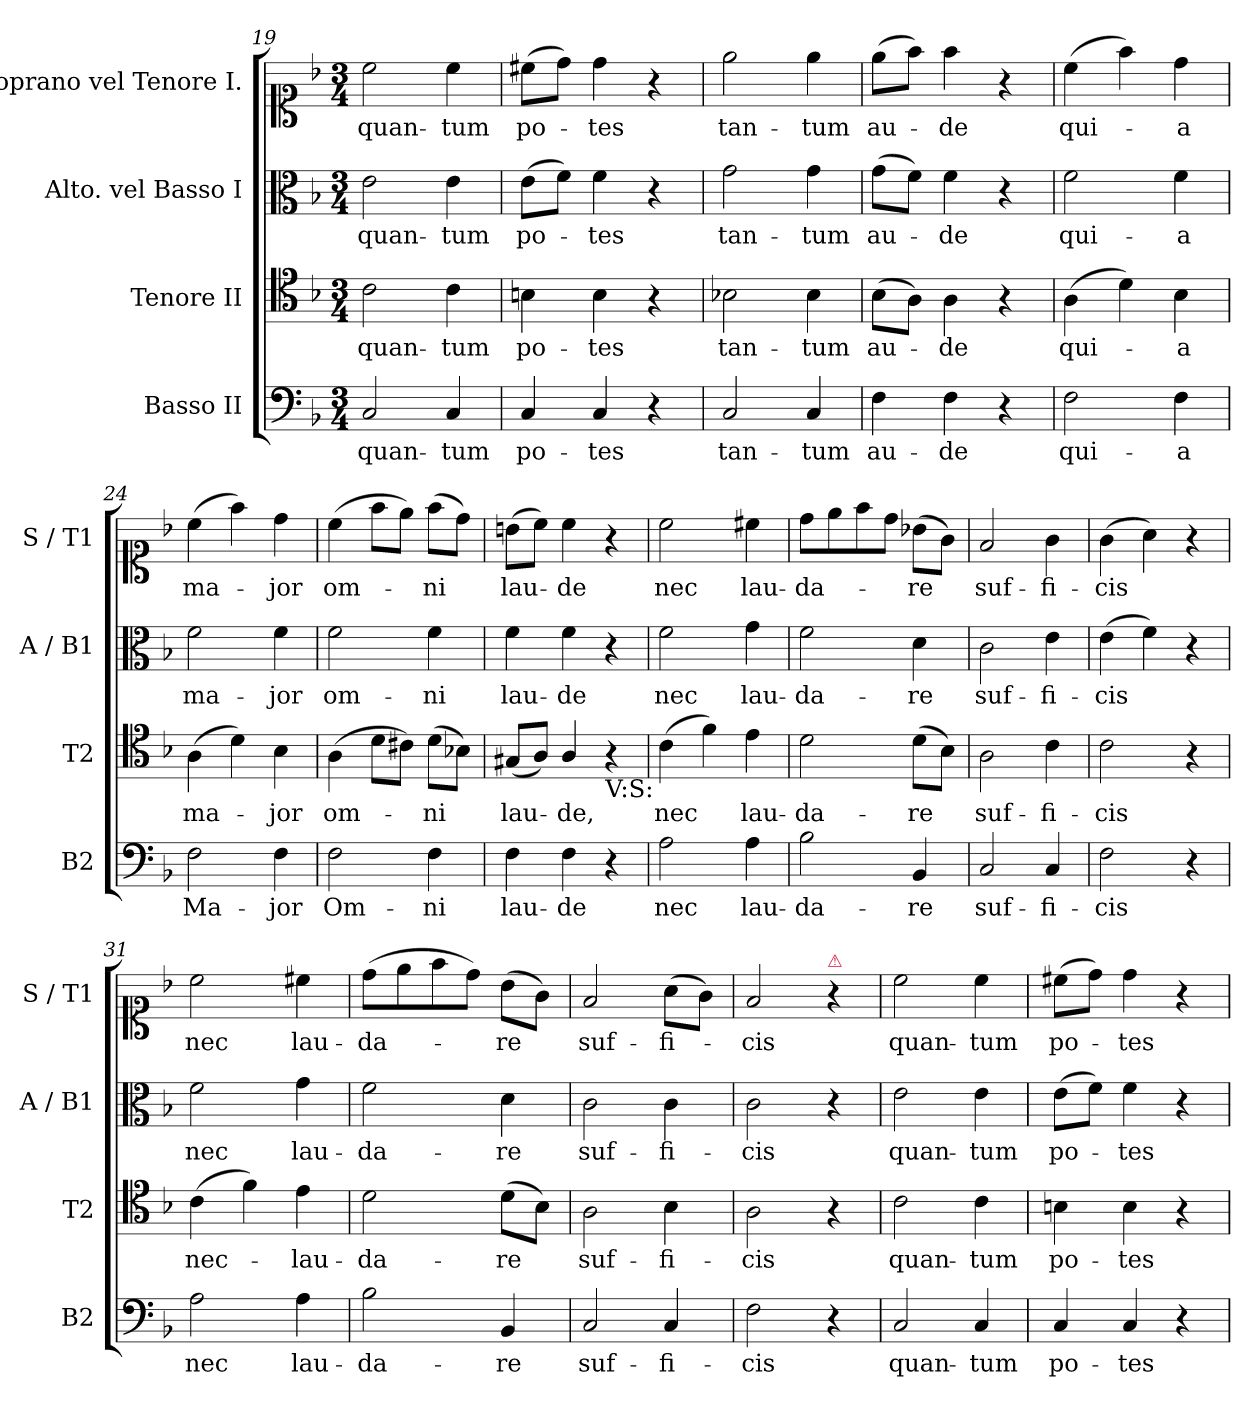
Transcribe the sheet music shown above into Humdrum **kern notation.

**kern	**text	**kern	**text	**kern	**text	**kern	**text
*part4	*part4	*part3	*part3	*part2	*part2	*part1	*part1
*staff4	*staff4	*staff3	*staff3	*staff2	*staff2	*staff1	*staff1
*I"Basso II	*	*I"Tenore II	*	*I"Alto. vel Basso I	*	*I"Soprano vel Tenore I.	*
*I'B2	*	*I'T2	*	*I'A / B1	*	*I'S / T1	*
*clefF4	*	*clefC4	*	*clefC3	*	*clefC1	*
*k[b-]	*	*k[b-]	*	*k[b-]	*	*k[b-]	*
*F:	*	*F:	*	*F:	*	*F:	*
*M3/4	*	*M3/4	*	*M3/4	*	*M3/4	*
=19	=19	=19	=19	=19	=19	=19	=19
2C/	quan-	2c\	quan-	2e\	quan-	2cc\	quan-
4C/	-tum	4c\	-tum	4e\	-tum	4cc\	-tum
=20	=20	=20	=20	=20	=20	=20	=20
4C/	po-	4Bn\	po-	(8e\L	po-	(8cc#X\L	po-
.	.	.	.	8f\J)	.	8dd\J)	.
4C/	-tes	4B\	-tes	4f\	-tes	4dd\	-tes
4r	.	4r	.	4r	.	4r	.
=21	=21	=21	=21	=21	=21	=21	=21
2C/	tan-	2B-X\	tan-	2g\	tan-	2ee\	tan-
4C/	-tum	4B-\	-tum	4g\	-tum	4ee\	-tum
=22	=22	=22	=22	=22	=22	=22	=22
4F\	au-	(8B-\L	au-	(8g\L	au-	(8ee\L	au-
.	.	8A\J)	.	8f\J)	.	8ff\J)	.
4F\	-de	4A\	-de	4f\	-de	4ff\	-de
4r	.	4r	.	4r	.	4r	.
=23	=23	=23	=23	=23	=23	=23	=23
2F\	qui-	(4A\	qui-	2f\	qui-	(4cc\	qui-
.	.	4d\)	.	.	.	4ff\)	.
4F\	-a	4B-\	-a	4f\	-a	4dd\	-a
=24	=24	=24	=24	=24	=24	=24	=24
2F\	Ma-	(4A\	ma-	2f\	ma-	(4cc\	ma-
.	.	4d\)	.	.	.	4ff\)	.
4F\	-jor	4B-\	-jor	4f\	-jor	4dd\	-jor
=25	=25	=25	=25	=25	=25	=25	=25
2F\	Om-	(4A\	om-	2f\	om-	(4cc\	om-
.	.	8d\L	.	.	.	8ff\L	.
.	.	8c#X\J)	.	.	.	8ee\J)	.
4F\	-ni	(8d\L	-ni	4f\	-ni	(8ff\L	-ni
.	.	8B-X\J)	.	.	.	8dd\J)	.
=26	=26	=26	=26	=26	=26	=26	=26
4F\	lau-	(8G#X/L	lau-	4f\	lau-	(8bn\L	lau-
.	.	8A/J)	.	.	.	8cc\J)	.
4F\	-de	4A/	-de,	4f\	-de	4cc\	-de
!	!	!LO:TX:b:t=V&colon;S&colon;	!	!	!	!	!
4r	.	4r	.	4r	.	4r	.
=27	=27	=27	=27	=27	=27	=27	=27
2A\	nec	(4c\	nec	2f\	nec	2cc\	nec
.	.	4f\)	.	.	.	.	.
4A\	lau-	4e\	lau-	4g\	lau-	4cc#X\	lau-
=28	=28	=28	=28	=28	=28	=28	=28
2B-\	-da-	2d\	-da-	2f\	-da-	8dd\L	-da-
.	.	.	.	.	.	8ee\	.
.	.	.	.	.	.	8ff\	.
.	.	.	.	.	.	8dd\J	.
4BB-/	-re	(8d\L	-re	4d\	-re	(8b-X\L	-re
.	.	8B-\J)	.	.	.	8g\J)	.
=29	=29	=29	=29	=29	=29	=29	=29
2C/	suf-	2A\	suf-	2c\	suf-	2f/	suf-
4C/	-fi-	4c\	-fi-	4e\	-fi-	4g\	-fi-
=30	=30	=30	=30	=30	=30	=30	=30
2F\	-cis	2c\	-cis	(4e\	-cis	(4g\	-cis
.	.	.	.	4f\)	.	4a\)	.
4r	.	4r	.	4r	.	4r	.
=31	=31	=31	=31	=31	=31	=31	=31
2A\	nec	(4c\	nec-	2f\	nec	2cc\	nec
.	.	4f\)	.	.	.	.	.
4A\	lau-	4e\	-lau-	4g\	lau-	4cc#X\	lau-
=32	=32	=32	=32	=32	=32	=32	=32
2B-\	-da-	2d\	-da-	2f\	-da-	(8dd\L	-da-
.	.	.	.	.	.	8ee\	.
.	.	.	.	.	.	8ff\	.
.	.	.	.	.	.	8dd\J)	.
4BB-/	-re	(8d\L	-re	4d\	-re	(8b-\L	-re
.	.	8B-\J)	.	.	.	8g\J)	.
=33	=33	=33	=33	=33	=33	=33	=33
2C/	suf-	2A\	suf-	2c\	suf-	2f/	suf-
4C/	-fi-	4B-\	-fi-	4c\	-fi-	(8a\L	-fi-
.	.	.	.	.	.	8g\J)	.
=34	=34	=34	=34	=34	=34	=34	=34
2F\	-cis	2A\	-cis	2c\	-cis	2f/	-cis
!	!	!	!	!	!	!LO:TX:a:color=crimson:t=⚠	!
4r	.	4r	.	4r	.	4r	.
=35	=35	=35	=35	=35	=35	=35	=35
2C/	quan-	2c\	quan-	2e\	quan-	2cc\	quan-
4C/	-tum	4c\	-tum	4e\	-tum	4cc\	-tum
=36	=36	=36	=36	=36	=36	=36	=36
4C/	po-	4Bn\	po-	(8e\L	po-	(8cc#X\L	po-
.	.	.	.	8f\J)	.	8dd\J)	.
4C/	-tes	4B\	-tes	4f\	-tes	4dd\	-tes
4r	.	4r	.	4r	.	4r	.
=	=	=	=	=	=	=	=
*-	*-	*-	*-	*-	*-	*-	*-
